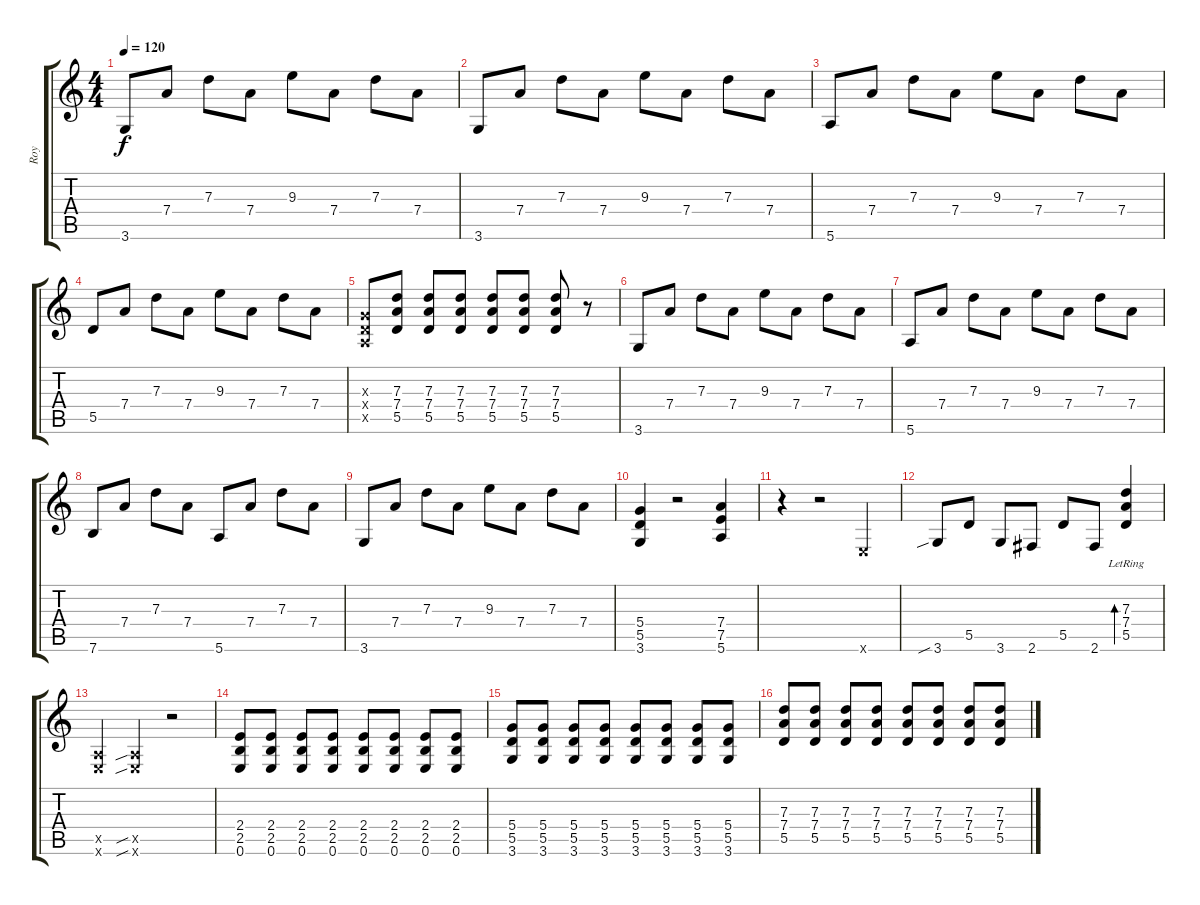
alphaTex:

\track ("Roy" "Roy") {instrument distortionguitar}
\staff {score tabs}
\tuning (E4 B3 G3 D3 A2 E2) {hide}
\ts (4 4)
\tempo 120
\clef g2
\ks c
3.6.8{dy f} 7.4.8 7.3.8 7.4.8 9.3.8 7.4.8 7.3.8 7.4.8 |
3.6.8 7.4.8 7.3.8 7.4.8 9.3.8 7.4.8 7.3.8 7.4.8 |
5.6.8 7.4.8 7.3.8 7.4.8 9.3.8 7.4.8 7.3.8 7.4.8 |
5.5.8 7.4.8 7.3.8 7.4.8 9.3.8 7.4.8 7.3.8 7.4.8 |
(0.3{x} 0.4{x} 0.5{x}).8 (7.3 7.4 5.5).8 (7.3 7.4 5.5).8 (7.3 7.4 5.5).8 (7.3 7.4 5.5).8 (7.3 7.4 5.5).8 (7.3 7.4 5.5).8 r.8 |
3.6.8 7.4.8 7.3.8 7.4.8 9.3.8 7.4.8 7.3.8 7.4.8 |
5.6.8 7.4.8 7.3.8 7.4.8 9.3.8 7.4.8 7.3.8 7.4.8 |
7.6.8 7.4.8 7.3.8 7.4.8 5.6.8 7.4.8 7.3.8 7.4.8 |
3.6.8 7.4.8 7.3.8 7.4.8 9.3.8 7.4.8 7.3.8 7.4.8 |
(5.4 5.5 3.6).4 r.2 (7.4 7.5 5.6).4 |
r.4 r.2 0.6{x}.4 |
3.6{sib}.8 5.5.8 3.6.8 2.6.8 5.5.8 2.6.8 (7.3{lr} 7.4{lr} 5.5{lr}).4{bd 60} |
(0.5{x} 0.6{x}).4 (0.5{sib x} 0.6{sib x}).4 r.2 |
(2.4 2.5 0.6).8 (2.4 2.5 0.6).8 (2.4 2.5 0.6).8 (2.4 2.5 0.6).8 (2.4 2.5 0.6).8 (2.4 2.5 0.6).8 (2.4 2.5 0.6).8 (2.4 2.5 0.6).8 |
(5.4 5.5 3.6).8 (5.4 5.5 3.6).8 (5.4 5.5 3.6).8 (5.4 5.5 3.6).8 (5.4 5.5 3.6).8 (5.4 5.5 3.6).8 (5.4 5.5 3.6).8 (5.4 5.5 3.6).8 |
(7.3 7.4 5.5).8 (7.3 7.4 5.5).8 (7.3 7.4 5.5).8 (7.3 7.4 5.5).8 (7.3 7.4 5.5).8 (7.3 7.4 5.5).8 (7.3 7.4 5.5).8 (7.3 7.4 5.5).8
